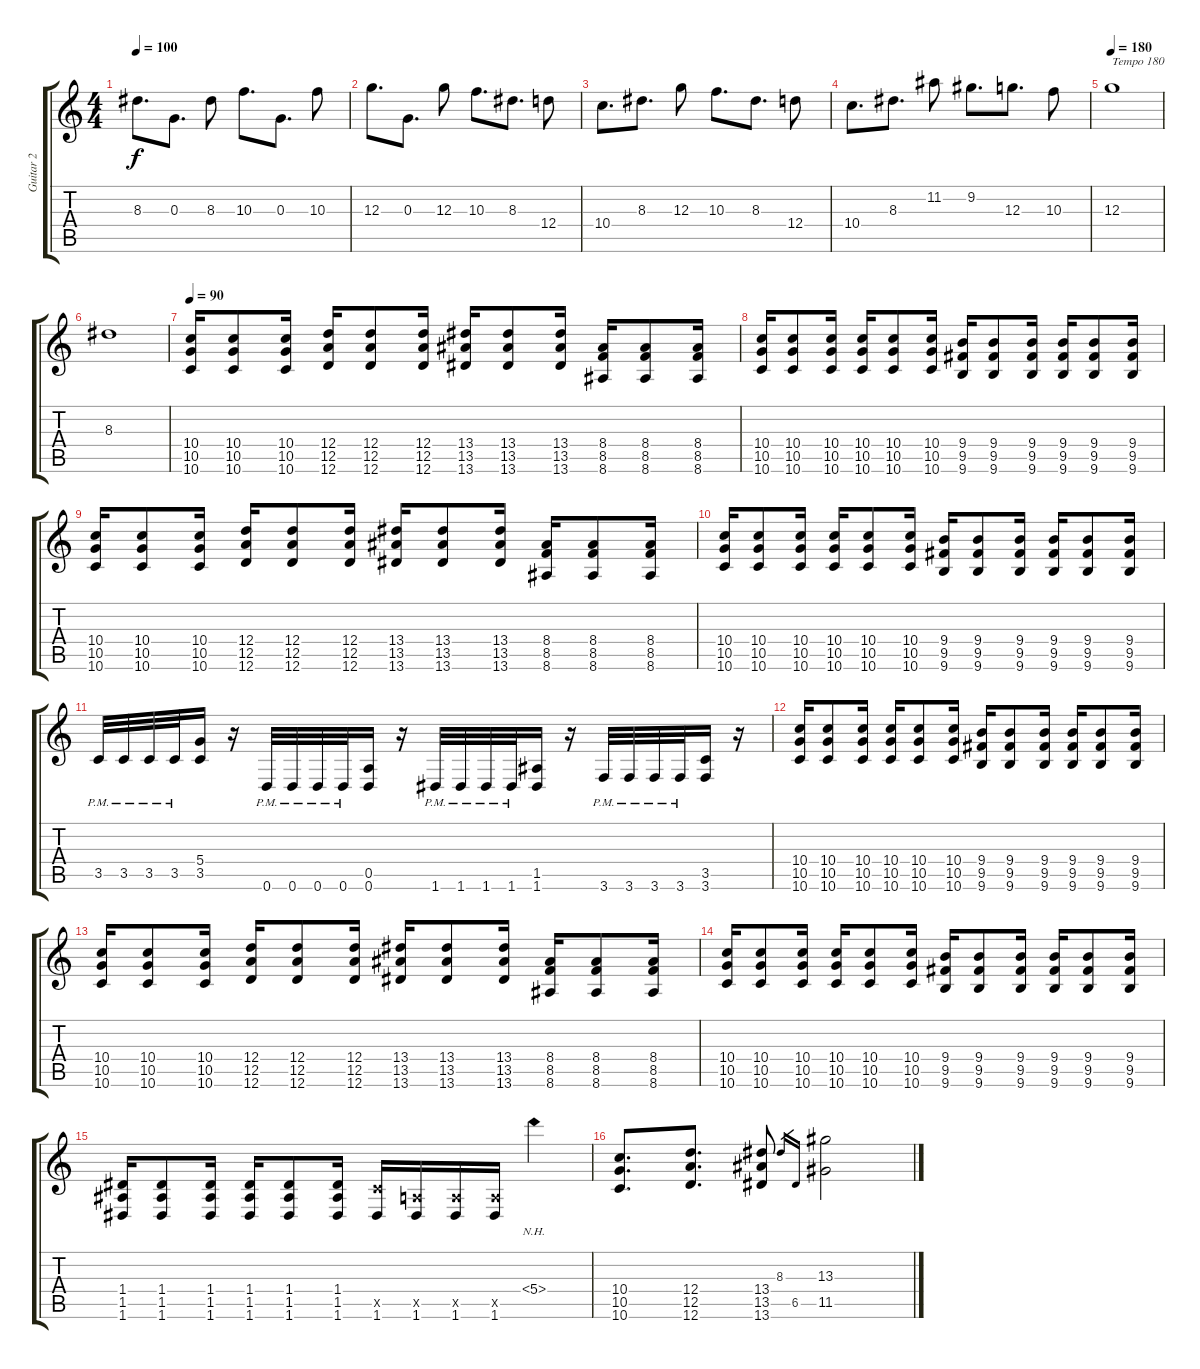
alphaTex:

\track ("Guitar 2" "Guitar 2") {instrument distortionguitar}
\staff {score tabs}
\tuning (E4 B3 G3 D3 A2 D2) {hide}
\ts (4 4)
\tempo 100
\clef g2
\ks c
8.3.8{d dy f} 0.3.8{d} 8.3.8 10.3.8{d} 0.3.8{d} 10.3.8 |
12.3.8{d} 0.3.8{d} 12.3.8 10.3.8{d} 8.3.8{d} 12.4.8 |
10.4.8{d} 8.3.8{d} 12.3.8 10.3.8{d} 8.3.8{d} 12.4.8 |
10.4.8{d} 8.3.8{d} 11.2.8 9.2.8{d} 12.3.8{d} 10.3.8 |
\tempo 180
12.3.1{txt "Tempo 180"} |
8.3.1 |
\tempo 90
(10.4 10.5 10.6).16 (10.4 10.5 10.6).8 (10.4 10.5 10.6).16 (12.4 12.5 12.6).16 (12.4 12.5 12.6).8 (12.4 12.5 12.6).16 (13.4 13.5 13.6).16 (13.4 13.5 13.6).8 (13.4 13.5 13.6).16 (8.4 8.5 8.6).16 (8.4 8.5 8.6).8 (8.4 8.5 8.6).16 |
(10.4 10.5 10.6).16 (10.4 10.5 10.6).8 (10.4 10.5 10.6).16 (10.4 10.5 10.6).16 (10.4 10.5 10.6).8 (10.4 10.5 10.6).16 (9.4 9.5 9.6).16 (9.4 9.5 9.6).8 (9.4 9.5 9.6).16 (9.4 9.5 9.6).16 (9.4 9.5 9.6).8 (9.4 9.5 9.6).16 |
(10.4 10.5 10.6).16 (10.4 10.5 10.6).8 (10.4 10.5 10.6).16 (12.4 12.5 12.6).16 (12.4 12.5 12.6).8 (12.4 12.5 12.6).16 (13.4 13.5 13.6).16 (13.4 13.5 13.6).8 (13.4 13.5 13.6).16 (8.4 8.5 8.6).16 (8.4 8.5 8.6).8 (8.4 8.5 8.6).16 |
(10.4 10.5 10.6).16 (10.4 10.5 10.6).8 (10.4 10.5 10.6).16 (10.4 10.5 10.6).16 (10.4 10.5 10.6).8 (10.4 10.5 10.6).16 (9.4 9.5 9.6).16 (9.4 9.5 9.6).8 (9.4 9.5 9.6).16 (9.4 9.5 9.6).16 (9.4 9.5 9.6).8 (9.4 9.5 9.6).16 |
3.5{pm}.32 3.5{pm}.32 3.5{pm}.32 3.5{pm}.32 (5.4 3.5).16 r.16 0.6{pm}.32 0.6{pm}.32 0.6{pm}.32 0.6{pm}.32 (0.5 0.6).16 r.16 1.6{pm}.32 1.6{pm}.32 1.6{pm}.32 1.6{pm}.32 (1.5 1.6).16 r.16 3.6{pm}.32 3.6{pm}.32 3.6{pm}.32 3.6{pm}.32 (3.5 3.6).16 r.16 |
(10.4 10.5 10.6).16 (10.4 10.5 10.6).8 (10.4 10.5 10.6).16 (10.4 10.5 10.6).16 (10.4 10.5 10.6).8 (10.4 10.5 10.6).16 (9.4 9.5 9.6).16 (9.4 9.5 9.6).8 (9.4 9.5 9.6).16 (9.4 9.5 9.6).16 (9.4 9.5 9.6).8 (9.4 9.5 9.6).16 |
(10.4 10.5 10.6).16 (10.4 10.5 10.6).8 (10.4 10.5 10.6).16 (12.4 12.5 12.6).16 (12.4 12.5 12.6).8 (12.4 12.5 12.6).16 (13.4 13.5 13.6).16 (13.4 13.5 13.6).8 (13.4 13.5 13.6).16 (8.4 8.5 8.6).16 (8.4 8.5 8.6).8 (8.4 8.5 8.6).16 |
(10.4 10.5 10.6).16 (10.4 10.5 10.6).8 (10.4 10.5 10.6).16 (10.4 10.5 10.6).16 (10.4 10.5 10.6).8 (10.4 10.5 10.6).16 (9.4 9.5 9.6).16 (9.4 9.5 9.6).8 (9.4 9.5 9.6).16 (9.4 9.5 9.6).16 (9.4 9.5 9.6).8 (9.4 9.5 9.6).16 |
(1.4 1.5 1.6).16 (1.4 1.5 1.6).8 (1.4 1.5 1.6).16 (1.4 1.5 1.6).16 (1.4 1.5 1.6).8 (1.4 1.5 1.6).16 (3.5{x} 1.6).16 (0.5{x} 1.6).16 (0.5{x} 1.6).16 (0.5{x} 1.6).16 5.4{nh}.4 |
(10.4 10.5 10.6).8{d} (12.4 12.5 12.6).8{d} (13.4 13.5 13.6).8 8.3.16{gr} 6.5.16{gr} (13.3 11.5).2
